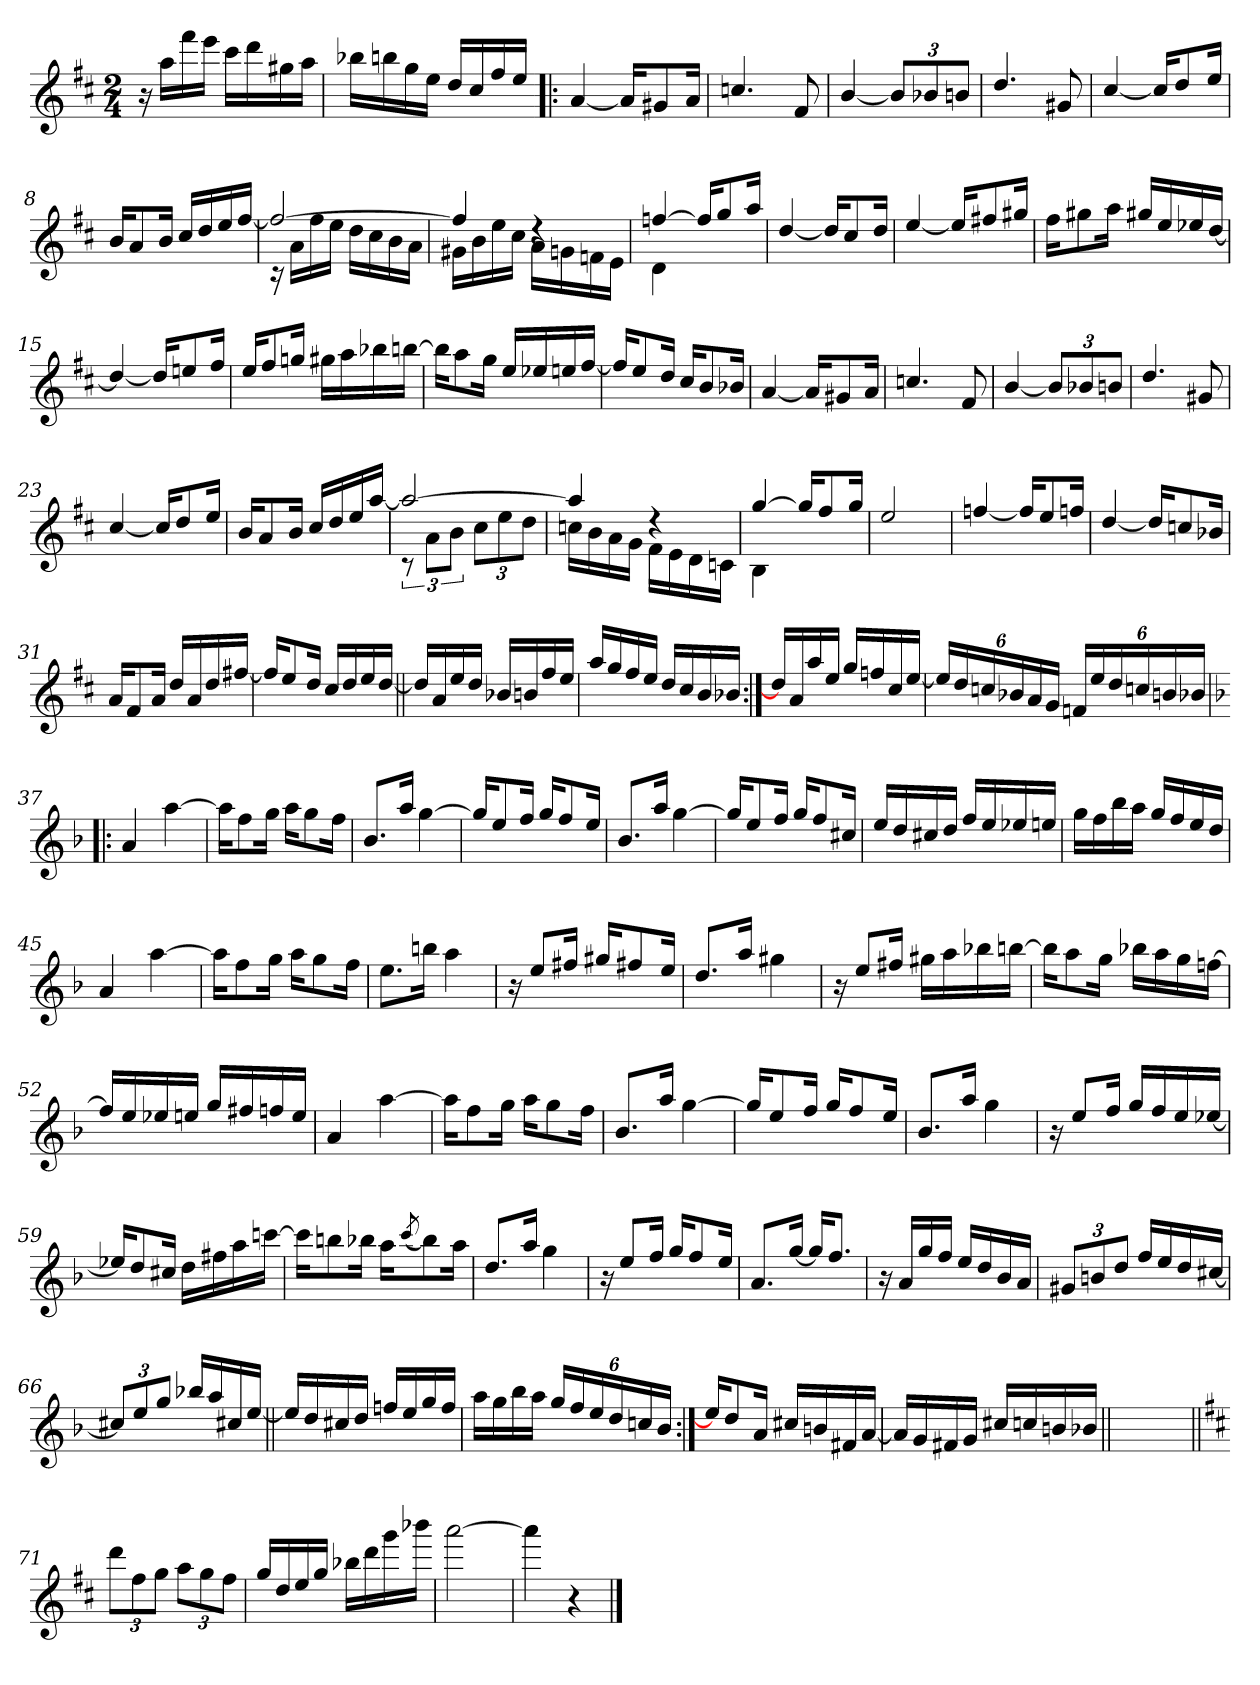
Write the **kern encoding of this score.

**kern
*part1
*staff1
*clefG2
*k[f#c#]
*D:
*M2/4
=1
16r
16aa\LL
16fff#\
16eee\JJ
16ccc#\LL
16ddd\
16gg#X\
16aa\JJ
=2
16bb-X\LL
16bbn\
16gg\
16ee\JJ
16dd/LL
16cc#/
16ff#/
16ee/JJ
=3!|:
[4a/
16a/KL]
8g#X/
16a/Jk
=4
4.ccn/
8f#/
=5
[4b/
12b/L]
12b-X/
12bn/J
!!LO:LB:g=z
=6
4.dd/
8g#X/
=7
[4cc#/
16cc#/KL]
8dd/
16ee/Jk
=8
16b/KL
8a/
16b/Jk
16cc#/LL
16dd/
16ee/
[16ff#/JJ
=9
*^
2ff#/_	16rc
.	16a\LL
.	16ff#\
.	16ee\JJ
.	16dd\LL
.	16cc#\
.	16b\
.	16a\JJ
=10	=10
4ff#/]	16g#X\LL
.	16b\
.	16ee\
.	16cc#\JJ
4rdd	16a\LL
.	16gn\
.	16fn\
.	16e\JJ
!!LO:LB:g=z	!!
=11	=11
[>4ffn/	4d\
16ff/KL]	4ryy
8gg/	.
16aa/Jk	.
*v	*v
=12
[4dd/
16dd/KL]
8cc#/
16dd/Jk
=13
[4ee/
16ee/KL]
8ff#X/
16gg#X/Jk
=14
16ff#\KL
8gg#X\
16aa\Jk
16gg#X/LL
16ee/
16ee-X/
[16dd/JJ
=15
4dd/_
16dd/KL]
8een/
16ff#/Jk
!!LO:LB:g=z
=16
16ee/KL
8ff#/
16ggn/Jk
16gg#X\LL
16aa\
16bb-X\
[16bbn\JJ
=17
16bb\KL]
8aa\
16gg\Jk
16ee/LL
16ee-X/
16een/
[16ff#/JJ
=18
16ff#/KL]
8ee/
16dd/Jk
16cc#/KL
8b/
16b-X/Jk
=19
[4a/
16a/KL]
8g#X/
16a/Jk
=20
4.ccn/
8f#/
!!LO:LB:g=z
=21
[4b/
12b/L]
12b-X/
12bn/J
=22
4.dd/
8g#X/
=23
[4cc#/
16cc#/KL]
8dd/
16ee/Jk
=24
16b/KL
8a/
16b/Jk
16cc#/LL
16dd/
16ee/
[16aa/JJ
=25
*^
2aa/_	12rc
.	12a\L
.	12b\J
.	12cc#\L
.	12ee\
.	12dd\J
!!LO:LB:g=z	!!
=26	=26
4aa/]	16ccn\LL
.	16b\
.	16a\
.	16g\JJ
4rdd	16f#\LL
.	16e\
.	16d\
.	16cn\JJ
=27	=27
[>4gg/	4B\
16gg/KL]	4ryy
8ff#/	.
16gg/Jk	.
*v	*v
=28
2ee/
=29
[4ffn/
16ff/KL]
8ee/
16ffn/Jk
=30
[4dd/
16dd/KL]
8ccn/
16b-X/Jk
!!LO:LB:g=z
=31
16a/KL
8f#/
16a/Jk
16dd/LL
16a/
16dd/
[16ff#X/JJ
=32
16ff#/KL]
8ee/
16dd/Jk
16cc#/LL
16dd/
16ee/
[16dd/JJ
=33||
16dd/LL]
16a/
16ee/
16dd/JJ
16b-X/LL
16bn/
16ff#/
16ee/JJ
=34
16aa/LL
16gg/
16ff#/
16ee/JJ
16dd/LL
16cc#/
16b/
16b-X/JJ
=35:|!
16dd/LL]
16a/
16aa/
16ee/JJ
16gg/LL
16ffn/
16cc#/
[16ee/JJ
!!LO:LB:g=z
=36
24ee/LL]
24dd/
24ccn/
24b-X/
24a/
24g/JJ
24fn/LL
24ee/
24dd/
24ccn/
24bn/
24b-X/JJ
=37!|:
*k[b-]
*F:
4a/
[4aa\
=38
16aa\KL]
8ff\
16gg\Jk
16aa\KL
8gg\
16ff\Jk
=39
8.b-/L
16aa/Jk
[4gg\
=40
16gg/KL]
8ee/
16ff/Jk
16gg/KL
8ff/
16ee/Jk
!!LO:LB:g=z
=41
8.b-/L
16aa/Jk
[4gg\
=42
16gg/KL]
8ee/
16ff/Jk
16gg/KL
8ff/
16cc#X/Jk
=43
16ee/LL
16dd/
16cc#X/
16dd/JJ
16ff/LL
16ee/
16ee-X/
16een/JJ
=44
16gg\LL
16ff\
16bb-\
16aa\JJ
16gg/LL
16ff/
16ee/
16dd/JJ
=45
4a/
[4aa\
!!LO:LB:g=z
=46
16aa\KL]
8ff\
16gg\Jk
16aa\KL
8gg\
16ff\Jk
=47
8.ee\L
16bbn\Jk
4aa\
=48
16r
8ee/L
16ff#X/Jk
16gg#X/KL
8ff#X/
16ee/Jk
=49
8.dd/L
16aa/Jk
4gg#X\
=50
16r
8ee/L
16ff#X/Jk
16gg#X\LL
16aa\
16bb-X\
[16bbn\JJ
=51
16bbn\KL]
8aa\
16gg\Jk
16bb-X\LL
16aa\
16gg\
[16ffn\JJ
!!LO:PB:g=z
=52
16ff/LL]
16ee/
16ee-X/
16een/JJ
16gg/LL
16ff#X/
16ffn/
16ee/JJ
=53
4a/
[4aa\
=54
16aa\KL]
8ff\
16gg\Jk
16aa\KL
8gg\
16ff\Jk
=55
8.b-/L
16aa/Jk
[4gg\
=56
16gg/KL]
8ee/
16ff/Jk
16gg/KL
8ff/
16ee/Jk
!!LO:LB:g=z
=57
8.b-/L
16aa/Jk
4gg\
=58
16r
8ee/L
16ff/Jk
16gg/LL
16ff/
16ee/
[16ee-X/JJ
=59
16ee-X/KL]
8dd/
16cc#X/Jk
16dd\LL
16ff#X\
16aa\
[16cccn\JJ
=60
16ccc\KL]
8bbn\
16bb-X\Jk
16aa\KL
(<8qccc/
8bb-\)
16aa\Jk
=61
8.dd/L
16aa/Jk
4gg\
!!LO:LB:g=z
=62
16r
8ee/L
16ff/Jk
16gg/KL
8ff/
16ee/Jk
=63
8.a/L
[16gg/Jk
16gg/KL]
8.ff/J
=64
16r
16a/LL
16gg/
16ff/JJ
16ee/LL
16dd/
16b-/
16a/JJ
=65
12g#X/L
12bn/
12dd/J
16ff/LL
16ee/
16dd/
[16cc#X/JJ
=66
12cc#X/L]
12ee/
12gg/J
16bb-X/LL
16aa/
16cc#X/
[16ee/JJ
!!LO:LB:g=z
=67||
16ee/LL]
16dd/
16cc#X/
16dd/JJ
16ffn/LL
16ee/
16gg/
16ff/JJ
=68
16aa\LL
16gg\
16bb-\
16aa\JJ
24gg/LL
24ff/
24ee/
24dd/
24ccn/
24b-/JJ
=69:|!
16ee/KL]
8dd/
16a/Jk
16cc#X/LL
16bn/
16f#X/
[16a/JJ
=70
16a/LL]
16g/
16f#X/
16g/JJ
16cc#X/LL
16ccn/
16bn/
16b-X/JJ
=70X701||
2ryy
!!LO:LB:g=z
=71||
*k[f#c#]
*D:
12ddd\L
12ff#\
12gg\J
12aa\L
12gg\
12ff#\J
=72
16gg/LL
16dd/
16ee/
16gg/JJ
16bb-X\LL
16ddd\
16ggg\
16bbb-X\JJ
=73
[2aaa\
=74
4aaa\]
4r
==
*-
